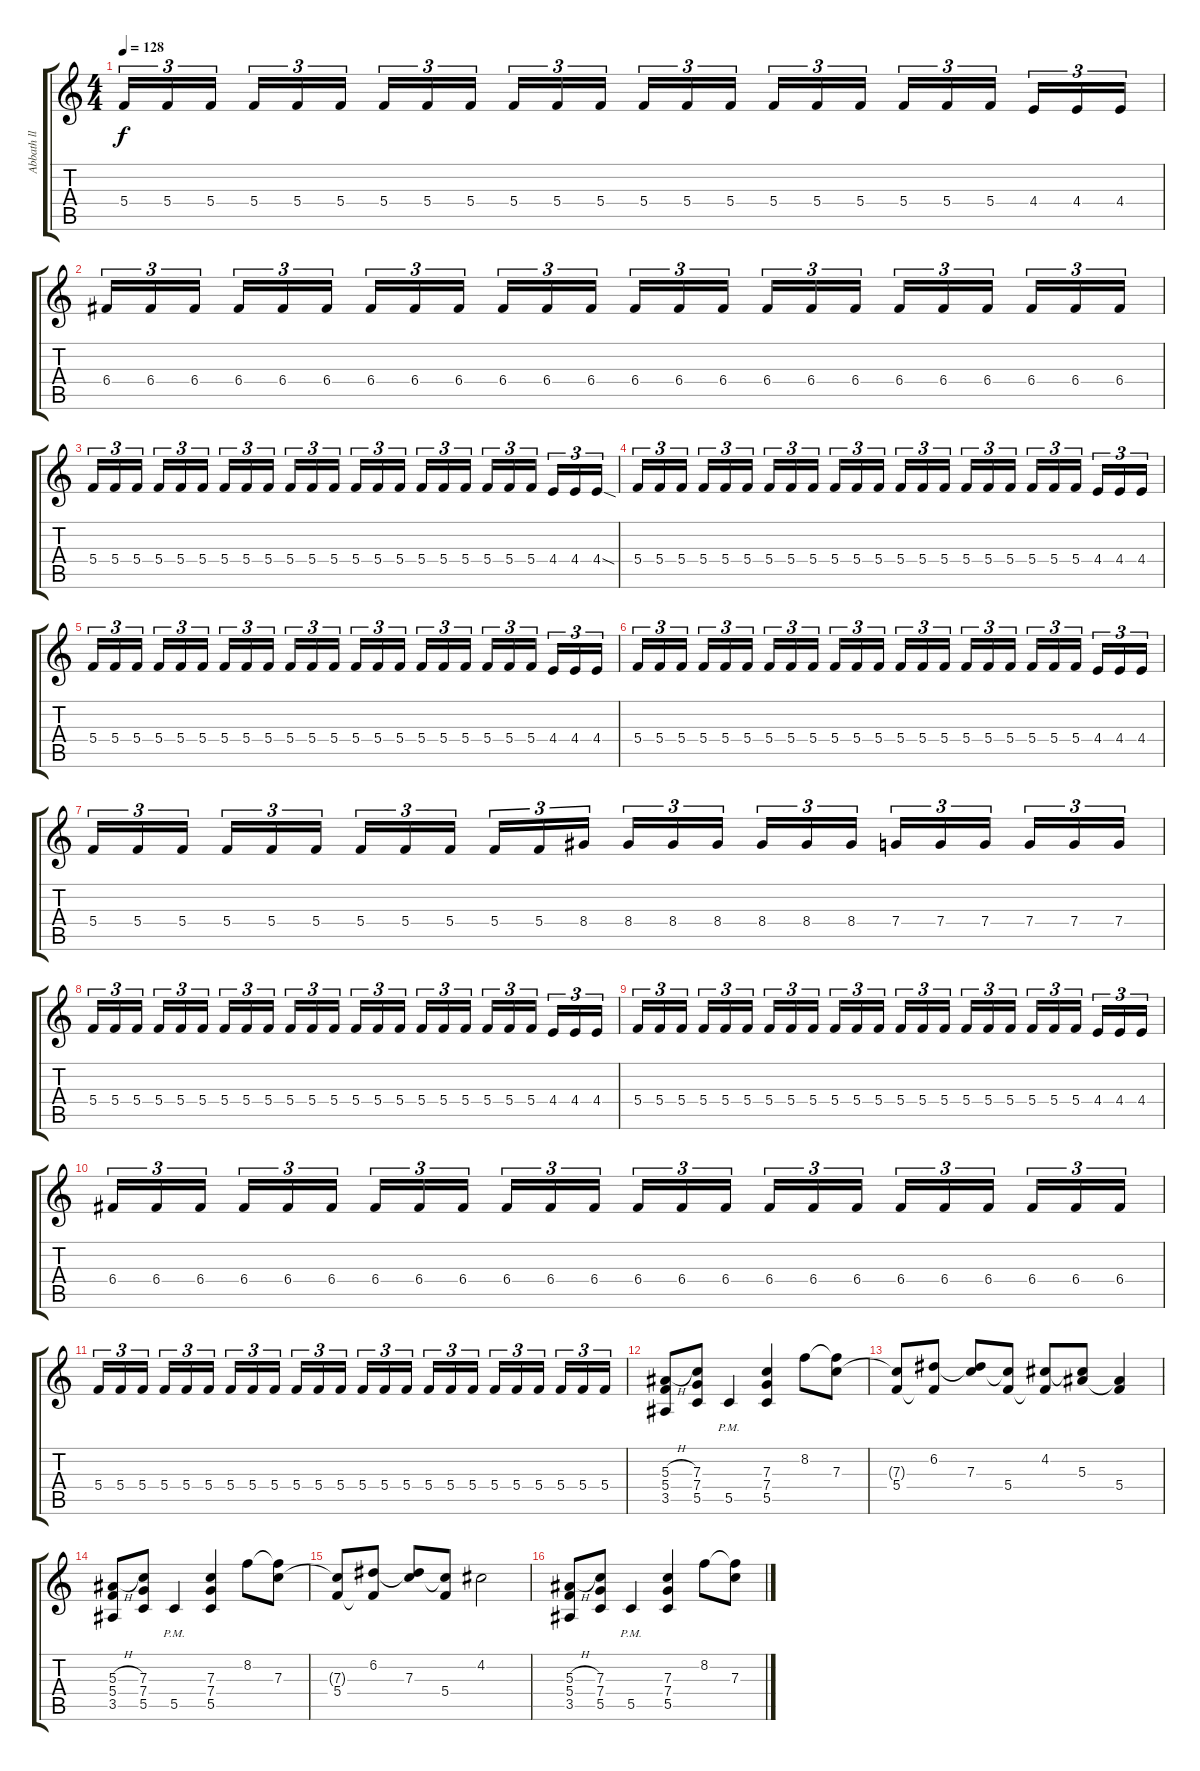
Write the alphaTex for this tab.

\track ("Abbath ll " "Abbath ll ") {instrument overdrivenguitar}
\staff {score tabs}
\tuning (D4 A3 F3 C3 G2 D2) {hide}
\ts (4 4)
\tempo 128
\clef g2
\ks c
5.4.16{tu (3 2) dy f} 5.4.16{tu (3 2)} 5.4.16{tu (3 2) beam splitsecondary} 5.4.16{tu (3 2)} 5.4.16{tu (3 2)} 5.4.16{tu (3 2)} 5.4.16{tu (3 2)} 5.4.16{tu (3 2)} 5.4.16{tu (3 2) beam splitsecondary} 5.4.16{tu (3 2)} 5.4.16{tu (3 2)} 5.4.16{tu (3 2)} 5.4.16{tu (3 2)} 5.4.16{tu (3 2)} 5.4.16{tu (3 2) beam splitsecondary} 5.4.16{tu (3 2)} 5.4.16{tu (3 2)} 5.4.16{tu (3 2)} 5.4.16{tu (3 2)} 5.4.16{tu (3 2)} 5.4.16{tu (3 2) beam splitsecondary} 4.4.16{tu (3 2)} 4.4.16{tu (3 2)} 4.4.16{tu (3 2)} |
6.4.16{tu (3 2)} 6.4.16{tu (3 2)} 6.4.16{tu (3 2) beam splitsecondary} 6.4.16{tu (3 2)} 6.4.16{tu (3 2)} 6.4.16{tu (3 2)} 6.4.16{tu (3 2)} 6.4.16{tu (3 2)} 6.4.16{tu (3 2) beam splitsecondary} 6.4.16{tu (3 2)} 6.4.16{tu (3 2)} 6.4.16{tu (3 2)} 6.4.16{tu (3 2)} 6.4.16{tu (3 2)} 6.4.16{tu (3 2) beam splitsecondary} 6.4.16{tu (3 2)} 6.4.16{tu (3 2)} 6.4.16{tu (3 2)} 6.4.16{tu (3 2)} 6.4.16{tu (3 2)} 6.4.16{tu (3 2) beam splitsecondary} 6.4.16{tu (3 2)} 6.4.16{tu (3 2)} 6.4.16{tu (3 2)} |
5.4.16{tu (3 2)} 5.4.16{tu (3 2)} 5.4.16{tu (3 2) beam splitsecondary} 5.4.16{tu (3 2)} 5.4.16{tu (3 2)} 5.4.16{tu (3 2)} 5.4.16{tu (3 2)} 5.4.16{tu (3 2)} 5.4.16{tu (3 2) beam splitsecondary} 5.4.16{tu (3 2)} 5.4.16{tu (3 2)} 5.4.16{tu (3 2)} 5.4.16{tu (3 2)} 5.4.16{tu (3 2)} 5.4.16{tu (3 2) beam splitsecondary} 5.4.16{tu (3 2)} 5.4.16{tu (3 2)} 5.4.16{tu (3 2)} 5.4.16{tu (3 2)} 5.4.16{tu (3 2)} 5.4.16{tu (3 2) beam splitsecondary} 4.4.16{tu (3 2)} 4.4.16{tu (3 2)} 4.4{sod}.16{tu (3 2)} |
5.4.16{tu (3 2)} 5.4.16{tu (3 2)} 5.4.16{tu (3 2) beam splitsecondary} 5.4.16{tu (3 2)} 5.4.16{tu (3 2)} 5.4.16{tu (3 2)} 5.4.16{tu (3 2)} 5.4.16{tu (3 2)} 5.4.16{tu (3 2) beam splitsecondary} 5.4.16{tu (3 2)} 5.4.16{tu (3 2)} 5.4.16{tu (3 2)} 5.4.16{tu (3 2)} 5.4.16{tu (3 2)} 5.4.16{tu (3 2) beam splitsecondary} 5.4.16{tu (3 2)} 5.4.16{tu (3 2)} 5.4.16{tu (3 2)} 5.4.16{tu (3 2)} 5.4.16{tu (3 2)} 5.4.16{tu (3 2) beam splitsecondary} 4.4.16{tu (3 2)} 4.4.16{tu (3 2)} 4.4.16{tu (3 2)} |
5.4.16{tu (3 2)} 5.4.16{tu (3 2)} 5.4.16{tu (3 2) beam splitsecondary} 5.4.16{tu (3 2)} 5.4.16{tu (3 2)} 5.4.16{tu (3 2)} 5.4.16{tu (3 2)} 5.4.16{tu (3 2)} 5.4.16{tu (3 2) beam splitsecondary} 5.4.16{tu (3 2)} 5.4.16{tu (3 2)} 5.4.16{tu (3 2)} 5.4.16{tu (3 2)} 5.4.16{tu (3 2)} 5.4.16{tu (3 2) beam splitsecondary} 5.4.16{tu (3 2)} 5.4.16{tu (3 2)} 5.4.16{tu (3 2)} 5.4.16{tu (3 2)} 5.4.16{tu (3 2)} 5.4.16{tu (3 2) beam splitsecondary} 4.4.16{tu (3 2)} 4.4.16{tu (3 2)} 4.4.16{tu (3 2)} |
5.4.16{tu (3 2)} 5.4.16{tu (3 2)} 5.4.16{tu (3 2) beam splitsecondary} 5.4.16{tu (3 2)} 5.4.16{tu (3 2)} 5.4.16{tu (3 2)} 5.4.16{tu (3 2)} 5.4.16{tu (3 2)} 5.4.16{tu (3 2) beam splitsecondary} 5.4.16{tu (3 2)} 5.4.16{tu (3 2)} 5.4.16{tu (3 2)} 5.4.16{tu (3 2)} 5.4.16{tu (3 2)} 5.4.16{tu (3 2) beam splitsecondary} 5.4.16{tu (3 2)} 5.4.16{tu (3 2)} 5.4.16{tu (3 2)} 5.4.16{tu (3 2)} 5.4.16{tu (3 2)} 5.4.16{tu (3 2) beam splitsecondary} 4.4.16{tu (3 2)} 4.4.16{tu (3 2)} 4.4.16{tu (3 2)} |
5.4.16{tu (3 2)} 5.4.16{tu (3 2)} 5.4.16{tu (3 2) beam splitsecondary} 5.4.16{tu (3 2)} 5.4.16{tu (3 2)} 5.4.16{tu (3 2)} 5.4.16{tu (3 2)} 5.4.16{tu (3 2)} 5.4.16{tu (3 2) beam splitsecondary} 5.4.16{tu (3 2)} 5.4.16{tu (3 2)} 8.4.16{tu (3 2)} 8.4.16{tu (3 2)} 8.4.16{tu (3 2)} 8.4.16{tu (3 2) beam splitsecondary} 8.4.16{tu (3 2)} 8.4.16{tu (3 2)} 8.4.16{tu (3 2)} 7.4.16{tu (3 2)} 7.4.16{tu (3 2)} 7.4.16{tu (3 2) beam splitsecondary} 7.4.16{tu (3 2)} 7.4.16{tu (3 2)} 7.4.16{tu (3 2)} |
5.4.16{tu (3 2)} 5.4.16{tu (3 2)} 5.4.16{tu (3 2) beam splitsecondary} 5.4.16{tu (3 2)} 5.4.16{tu (3 2)} 5.4.16{tu (3 2)} 5.4.16{tu (3 2)} 5.4.16{tu (3 2)} 5.4.16{tu (3 2) beam splitsecondary} 5.4.16{tu (3 2)} 5.4.16{tu (3 2)} 5.4.16{tu (3 2)} 5.4.16{tu (3 2)} 5.4.16{tu (3 2)} 5.4.16{tu (3 2) beam splitsecondary} 5.4.16{tu (3 2)} 5.4.16{tu (3 2)} 5.4.16{tu (3 2)} 5.4.16{tu (3 2)} 5.4.16{tu (3 2)} 5.4.16{tu (3 2) beam splitsecondary} 4.4.16{tu (3 2)} 4.4.16{tu (3 2)} 4.4.16{tu (3 2)} |
5.4.16{tu (3 2)} 5.4.16{tu (3 2)} 5.4.16{tu (3 2) beam splitsecondary} 5.4.16{tu (3 2)} 5.4.16{tu (3 2)} 5.4.16{tu (3 2)} 5.4.16{tu (3 2)} 5.4.16{tu (3 2)} 5.4.16{tu (3 2) beam splitsecondary} 5.4.16{tu (3 2)} 5.4.16{tu (3 2)} 5.4.16{tu (3 2)} 5.4.16{tu (3 2)} 5.4.16{tu (3 2)} 5.4.16{tu (3 2) beam splitsecondary} 5.4.16{tu (3 2)} 5.4.16{tu (3 2)} 5.4.16{tu (3 2)} 5.4.16{tu (3 2)} 5.4.16{tu (3 2)} 5.4.16{tu (3 2) beam splitsecondary} 4.4.16{tu (3 2)} 4.4.16{tu (3 2)} 4.4.16{tu (3 2)} |
6.4.16{tu (3 2)} 6.4.16{tu (3 2)} 6.4.16{tu (3 2) beam splitsecondary} 6.4.16{tu (3 2)} 6.4.16{tu (3 2)} 6.4.16{tu (3 2)} 6.4.16{tu (3 2)} 6.4.16{tu (3 2)} 6.4.16{tu (3 2) beam splitsecondary} 6.4.16{tu (3 2)} 6.4.16{tu (3 2)} 6.4.16{tu (3 2)} 6.4.16{tu (3 2)} 6.4.16{tu (3 2)} 6.4.16{tu (3 2) beam splitsecondary} 6.4.16{tu (3 2)} 6.4.16{tu (3 2)} 6.4.16{tu (3 2)} 6.4.16{tu (3 2)} 6.4.16{tu (3 2)} 6.4.16{tu (3 2) beam splitsecondary} 6.4.16{tu (3 2)} 6.4.16{tu (3 2)} 6.4.16{tu (3 2)} |
5.4.16{tu (3 2)} 5.4.16{tu (3 2)} 5.4.16{tu (3 2) beam splitsecondary} 5.4.16{tu (3 2)} 5.4.16{tu (3 2)} 5.4.16{tu (3 2)} 5.4.16{tu (3 2)} 5.4.16{tu (3 2)} 5.4.16{tu (3 2) beam splitsecondary} 5.4.16{tu (3 2)} 5.4.16{tu (3 2)} 5.4.16{tu (3 2)} 5.4.16{tu (3 2)} 5.4.16{tu (3 2)} 5.4.16{tu (3 2) beam splitsecondary} 5.4.16{tu (3 2)} 5.4.16{tu (3 2)} 5.4.16{tu (3 2)} 5.4.16{tu (3 2)} 5.4.16{tu (3 2)} 5.4.16{tu (3 2) beam splitsecondary} 5.4.16{tu (3 2)} 5.4.16{tu (3 2)} 5.4.16{tu (3 2)} |
(5.3{h} 5.4 3.5).8 (7.3 7.4 5.5).8 5.5{pm}.4 (7.3 7.4 5.5).4 8.2.8 (8.2{t} 7.3).8 |
(7.3{t} 5.4).8 (6.2 5.4{t}).8 (6.2{t} 7.3).8 (7.3{t} 5.4).8 (4.2 5.4{t}).8 (4.2{t} 5.3).8 (5.3{t} 5.4).4 |
(5.3{h} 5.4 3.5).8 (7.3 7.4 5.5).8 5.5{pm}.4 (7.3 7.4 5.5).4 8.2.8 (8.2{t} 7.3).8 |
(7.3{t} 5.4).8 (6.2 5.4{t}).8 (6.2{t} 7.3).8 (7.3{t} 5.4).8 4.2.2 |
(5.3{h} 5.4 3.5).8 (7.3 7.4 5.5).8 5.5{pm}.4 (7.3 7.4 5.5).4 8.2.8 (8.2{t} 7.3).8
